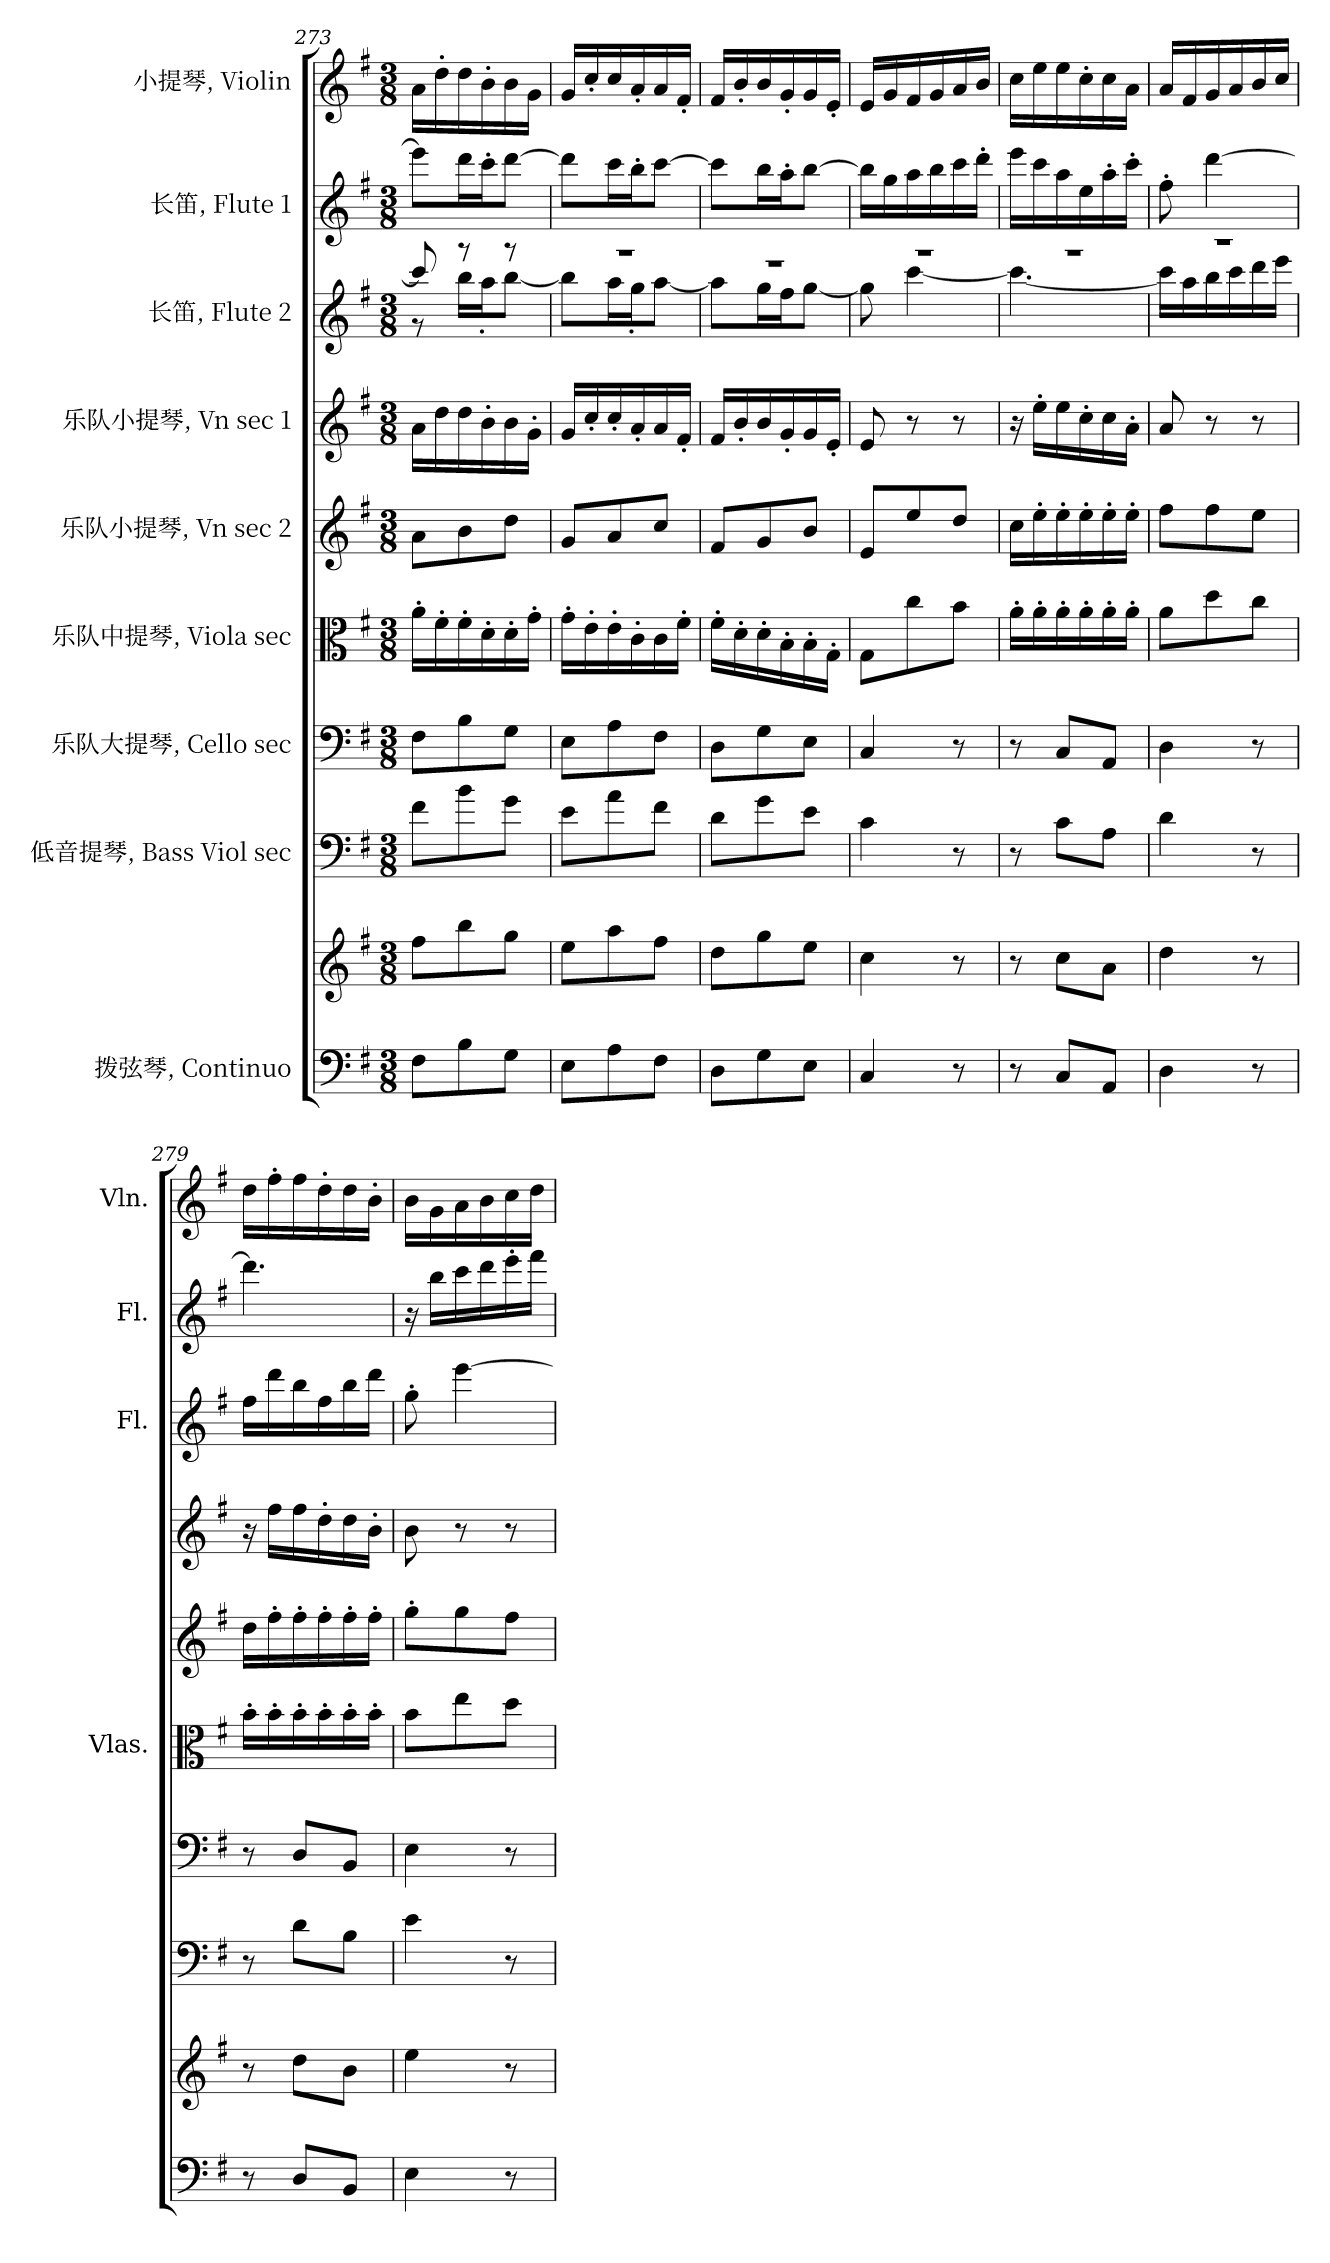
**kern	**kern	**kern	**kern	**kern	**kern	**kern	**kern	**kern	**kern
*part9	*part9	*part8	*part7	*part6	*part5	*part4	*part3	*part2	*part1
*staff10	*staff9	*staff8	*staff7	*staff6	*staff5	*staff4	*staff3	*staff2	*staff1
*I"拨弦琴, Continuo	*	*I"低音提琴, Bass Viol sec	*I"乐队大提琴, Cello sec	*I"乐队中提琴, Viola sec	*I"乐队小提琴, Vn sec 2	*I"乐队小提琴, Vn sec 1	*I"长笛, Flute 2	*I"长笛, Flute 1	*I"小提琴, Violin
*	*	*	*	*I'Vlas.	*	*	*I'Fl.	*I'Fl.	*I'Vln.
*clefF4	*clefG2	*clefF4	*clefF4	*clefC3	*clefG2	*clefG2	*clefG2	*clefG2	*clefG2
*	*	*ITrd7c12	*	*	*	*	*	*	*
*k[f#]	*k[f#]	*k[f#]	*k[f#]	*k[f#]	*k[f#]	*k[f#]	*k[f#]	*k[f#]	*k[f#]
*M3/8	*M3/8	*M3/8	*M3/8	*M3/8	*M3/8	*M3/8	*M3/8	*M3/8	*M3/8
=273	=273	=273	=273	=273	=273	=273	=273	=273	=273
*	*	*	*	*	*	*	*^	*	*
8F#\L	8ff#\L	8F#\L	8F#\L	16a'\LL	8a\L	16a\LL	8ccc/]	8r	8eee\L]	16a\LL
.	.	.	.	16f#'\	.	16dd\	.	.	.	16dd'\
8B\	8bb\	8B\	8B\	16f#'\	8b\	16dd\	8r	16bb\LL	16ddd\L	16dd\
.	.	.	.	16d'\	.	16b'\	.	16aa'\J	16ccc'\J	16b'\
8G\J	8gg\J	8G\J	8G\J	16d'\	8dd\J	16b\	8r	[8bb\J	[8ddd\J	16b\
.	.	.	.	16g'\JJ	.	16g'\JJ	.	.	.	16g\JJ
=274	=274	=274	=274	=274	=274	=274	=274	=274	=274	=274
8E\L	8ee\L	8E\L	8E\L	16g'\LL	8g/L	16g/LL	4.r	8bb\L]	8ddd\L]	16g/LL
.	.	.	.	16e'\	.	16cc'/	.	.	.	16cc'/
8A\	8aa\	8A\	8A\	16e'\	8a/	16cc'/	.	16aa\L	16ccc\L	16cc/
.	.	.	.	16c'\	.	16a'/	.	16gg'\J	16bb'\J	16a'/
8F#\J	8ff#\J	8F#\J	8F#\J	16c\	8cc/J	16a/	.	[8aa\J	[8ccc\J	16a/
.	.	.	.	16f#'\JJ	.	16f#'/JJ	.	.	.	16f#'/JJ
!!LO:PB:g=z
=275	=275	=275	=275	=275	=275	=275	=275	=275	=275	=275
8D\L	8dd\L	8D\L	8D\L	16f#'\LL	8f#/L	16f#/LL	4.r	8aa\L]	8ccc\L]	16f#/LL
.	.	.	.	16d'\	.	16b'/	.	.	.	16b'/
8G\	8gg\	8G\	8G\	16d'\	8g/	16b/	.	16gg\L	16bb\L	16b/
.	.	.	.	16B'\	.	16g'/	.	16ff#\J	16aa'\J	16g'/
8E\J	8ee\J	8E\J	8E\J	16B'\	8b/J	16g/	.	[8gg\J	[8bb\J	16g/
.	.	.	.	16G'\JJ	.	16e'/JJ	.	.	.	16e'/JJ
=276	=276	=276	=276	=276	=276	=276	=276	=276	=276	=276
4C/	4cc\	4C\	4C/	8G\L	8e/L	8e/	4.r	8gg\]	16bb\LL]	16e/LL
.	.	.	.	.	.	.	.	.	16gg\	16g/
.	.	.	.	8cc\	8ee/	8r	.	[4ccc\	16aa\	16f#/
.	.	.	.	.	.	.	.	.	16bb\	16g/
8r	8r	8r	8r	8b\J	8dd/J	8r	.	.	16ccc\	16a/
.	.	.	.	.	.	.	.	.	16ddd'\JJ	16b/JJ
=277	=277	=277	=277	=277	=277	=277	=277	=277	=277	=277
8r	8r	8r	8r	16a'\LL	16cc\LL	16r	4.r	4.ccc\_	16eee\LL	16cc\LL
.	.	.	.	16a'\	16ee'\	16ee'\LL	.	.	16ccc\	16ee\
8C/L	8cc\L	8C\L	8C/L	16a'\	16ee'\	16ee\	.	.	16aa\	16ee\
.	.	.	.	16a'\	16ee'\	16cc'\	.	.	16ee\	16cc'\
8AA/J	8a\J	8AA\J	8AA/J	16a'\	16ee'\	16cc\	.	.	16aa'\	16cc\
.	.	.	.	16a'\JJ	16ee'\JJ	16a'\JJ	.	.	16ccc'\JJ	16a\JJ
=278	=278	=278	=278	=278	=278	=278	=278	=278	=278	=278
4D\	4dd\	4D\	4D\	8a\L	8ff#\L	8a/	4.r	16ccc\LL]	8ff#'\	16a/LL
.	.	.	.	.	.	.	.	16aa\	.	16f#/
.	.	.	.	8dd\	8ff#\	8r	.	16bb\	[4ddd\	16g/
.	.	.	.	.	.	.	.	16ccc\	.	16a/
8r	8r	8r	8r	8cc\J	8ee\J	8r	.	16ddd\	.	16b/
.	.	.	.	.	.	.	.	16eee\JJ	.	16cc/JJ
*	*	*	*	*	*	*	*v	*v	*	*
=279	=279	=279	=279	=279	=279	=279	=279	=279	=279
8r	8r	8r	8r	16b'\LL	16dd\LL	16r	16ff#\LL	4.ddd\]	16dd\LL
.	.	.	.	16b'\	16ff#'\	16ff#\LL	16ddd\	.	16ff#'\
8D/L	8dd\L	8D\L	8D/L	16b'\	16ff#'\	16ff#\	16bb\	.	16ff#\
.	.	.	.	16b'\	16ff#'\	16dd'\	16ff#\	.	16dd'\
8BB/J	8b\J	8BB\J	8BB/J	16b'\	16ff#'\	16dd\	16bb\	.	16dd\
.	.	.	.	16b'\JJ	16ff#'\JJ	16b'\JJ	16ddd\JJ	.	16b'\JJ
!!LO:PB:g=z
=280	=280	=280	=280	=280	=280	=280	=280	=280	=280
4E\	4ee\	4E\	4E\	8b\L	8gg'\L	8b\	8gg'\	16r	16b\LL
.	.	.	.	.	.	.	.	16bb\LL	16g\
.	.	.	.	8ee\	8gg\	8r	[4eee\	16ccc\	16a\
.	.	.	.	.	.	.	.	16ddd\	16b\
8r	8r	8r	8r	8dd\J	8ff#\J	8r	.	16eee'\	16cc\
.	.	.	.	.	.	.	.	16fff#\JJ	16dd\JJ
=	=	=	=	=	=	=	=	=	=
*-	*-	*-	*-	*-	*-	*-	*-	*-	*-
